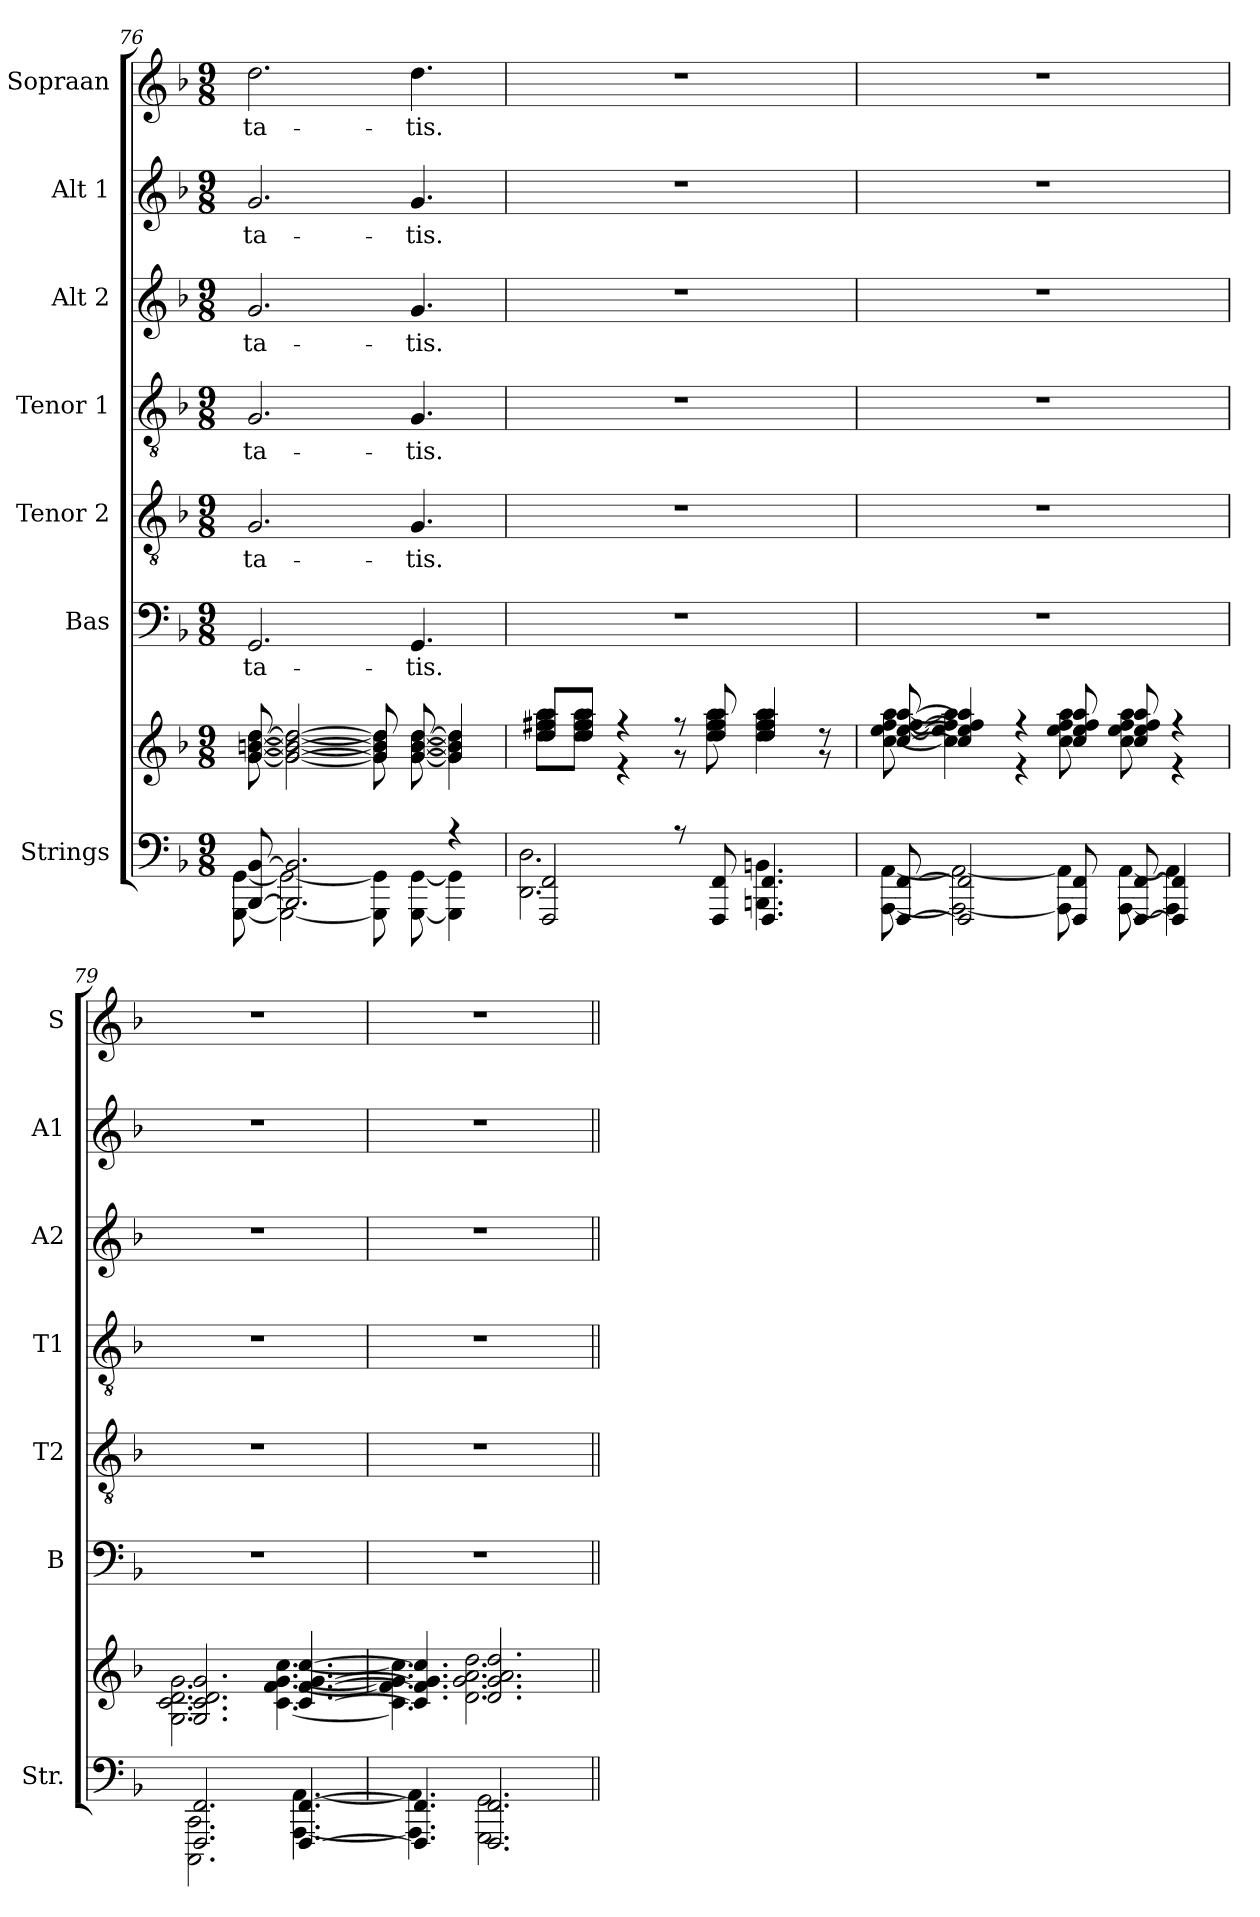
**kern	**kern	**kern	**text	**kern	**text	**kern	**text	**kern	**text	**kern	**text	**kern	**text
*part7	*part7	*part6	*part6	*part5	*part5	*part4	*part4	*part3	*part3	*part2	*part2	*part1	*part1
*staff8	*staff7	*staff6	*staff6	*staff5	*staff5	*staff4	*staff4	*staff3	*staff3	*staff2	*staff2	*staff1	*staff1
*I"Strings	*	*I"Bas	*	*I"Tenor 2	*	*I"Tenor 1	*	*I"Alt 2	*	*I"Alt 1	*	*I"Sopraan	*
*I'Str.	*	*I'B	*	*I'T2	*	*I'T1	*	*I'A2	*	*I'A1	*	*I'S	*
*clefF4	*clefG2	*clefF4	*	*clefGv2	*	*clefGv2	*	*clefG2	*	*clefG2	*	*clefG2	*
*k[b-]	*k[b-]	*k[b-]	*	*k[b-]	*	*k[b-]	*	*k[b-]	*	*k[b-]	*	*k[b-]	*
*F:	*F:	*F:	*	*F:	*	*F:	*	*F:	*	*F:	*	*F:	*
*M9/8	*M9/8	*M9/8	*	*M9/8	*	*M9/8	*	*M9/8	*	*M9/8	*	*M9/8	*
=76	=76	=76	=76	=76	=76	=76	=76	=76	=76	=76	=76	=76	=76
*^	*^	*	*	*	*	*	*	*	*	*	*	*	*
!	!	!	!	!	!LO:LY:b	!	!LO:LY:b	!	!LO:LY:b	!	!LO:LY:b	!	!LO:LY:b	!	!LO:LY:b
[8BBB-/ [8BB-/	[8GGG\ [8GG\	[8g/ [8bn/ [8dd/	[8g\ [8b\ [8dd\	2.GG/	-ta-	2.G/	-ta-	2.G/	-ta-	2.g/	-ta-	2.g/	-ta-	2.dd\	-ta-
2.BBB-/] 2.BB-/]	2GGG\_ 2GG\_	2g/_ 2b/_ 2dd/_	2g\_ 2b\_ 2dd\_	.	.	.	.	.	.	.	.	.	.	.	.
.	8GGG\] 8GG\]	8g/] 8b/] 8dd/]	8g\] 8b\] 8dd\]	.	.	.	.	.	.	.	.	.	.	.	.
!	!	!	!	!	!LO:LY:b	!	!LO:LY:b	!	!LO:LY:b	!	!LO:LY:b	!	!LO:LY:b	!	!LO:LY:b
.	[8GGG\ [8GG\	[8g/ [8b/ [8dd/	[8g\ [8b\ [8dd\	4.GG/	-tis.	4.G/	-tis.	4.G/	-tis.	4.g/	-tis.	4.g/	-tis.	4.dd\	-tis.
4r	4GGG\] 4GG\]	4g/] 4b/] 4dd/]	4g\] 4b\] 4dd\]	.	.	.	.	.	.	.	.	.	.	.	.
!!LO:LB:g=z
=77	=77	=77	=77	=77	=77	=77	=77	=77	=77	=77	=77	=77	=77	=77	=77
2FFF/ 2FF/	2.DD\ 2.D\	8dd/ 8ff#X/ 8aa/L	8dd\ 8ff#\ 8aa\L	8%9r	.	8%9r	.	8%9r	.	8%9r	.	8%9r	.	8%9r	.
.	.	8dd/ 8ff#/ 8aa/J	8dd\ 8ff#\ 8aa\J	.	.	.	.	.	.	.	.	.	.	.	.
.	.	4r	4r	.	.	.	.	.	.	.	.	.	.	.	.
8r	.	8r	8r	.	.	.	.	.	.	.	.	.	.	.	.
8FFF/ 8FF/	.	8dd/ 8ff#/ 8aa/	8dd\ 8ff#\ 8aa\	.	.	.	.	.	.	.	.	.	.	.	.
4.FFF/ 4.FF/	4.BBBn\ 4.BBn\	4dd/ 4ff#/ 4aa/	4dd\ 4ff#\ 4aa\	.	.	.	.	.	.	.	.	.	.	.	.
.	.	8r	8r	.	.	.	.	.	.	.	.	.	.	.	.
=78	=78	=78	=78	=78	=78	=78	=78	=78	=78	=78	=78	=78	=78	=78	=78
[8FFF/ [8FF/	[8AAA\ [8AA\	[8cc/ [8ee/ [8ff/ [8aa/	[8cc\ [8ee\ [8ff\ [8aa\	8%9r	.	8%9r	.	8%9r	.	8%9r	.	8%9r	.	8%9r	.
2FFF/] 2FF/]	2AAA\_ 2AA\_	4cc/] 4ee/] 4ff/] 4aa/]	4cc\] 4ee\] 4ff\] 4aa\]	.	.	.	.	.	.	.	.	.	.	.	.
.	.	4r	4r	.	.	.	.	.	.	.	.	.	.	.	.
8FFF/ 8FF/	8AAA\] 8AA\]	8cc/ 8ee/ 8ff/ 8aa/	8cc\ 8ee\ 8ff\ 8aa\	.	.	.	.	.	.	.	.	.	.	.	.
[8FFF/ [8FF/	[8AAA\ [8AA\	8cc/ 8ee/ 8ff/ 8aa/	8cc\ 8ee\ 8ff\ 8aa\	.	.	.	.	.	.	.	.	.	.	.	.
4FFF/] 4FF/]	4AAA\] 4AA\]	4r	4r	.	.	.	.	.	.	.	.	.	.	.	.
=79	=79	=79	=79	=79	=79	=79	=79	=79	=79	=79	=79	=79	=79	=79	=79
2.FFF/ 2.FF/	2.CCC\ 2.CC\	2.G/ 2.c/ 2.d/ 2.g/	2.G\ 2.c\ 2.d\ 2.g\	8%9r	.	8%9r	.	8%9r	.	8%9r	.	8%9r	.	8%9r	.
[4.FFF/ [4.FF/	[4.AAA\ [4.AA\	[4.c/ [4.f/ [4.g/ [4.cc/	[4.c\ [4.f\ [4.g\ [4.cc\	.	.	.	.	.	.	.	.	.	.	.	.
=80	=80	=80	=80	=80	=80	=80	=80	=80	=80	=80	=80	=80	=80	=80	=80
4.FFF/] 4.FF/]	4.AAA\] 4.AA\]	4.c/] 4.f/] 4.g/] 4.cc/]	4.c\] 4.f\] 4.g\] 4.cc\]	8%9r	.	8%9r	.	8%9r	.	8%9r	.	8%9r	.	8%9r	.
2.FFF/ 2.FF/	2.GGG\ 2.GG\	2.d/ 2.g/ 2.a/ 2.dd/	2.d\ 2.g\ 2.a\ 2.dd\	.	.	.	.	.	.	.	.	.	.	.	.
*v	*v	*	*	*	*	*	*	*	*	*	*	*	*	*	*
*	*v	*v	*	*	*	*	*	*	*	*	*	*	*	*
=||	=||	=||	=||	=||	=||	=||	=||	=||	=||	=||	=||	=||	=||
*-	*-	*-	*-	*-	*-	*-	*-	*-	*-	*-	*-	*-	*-
